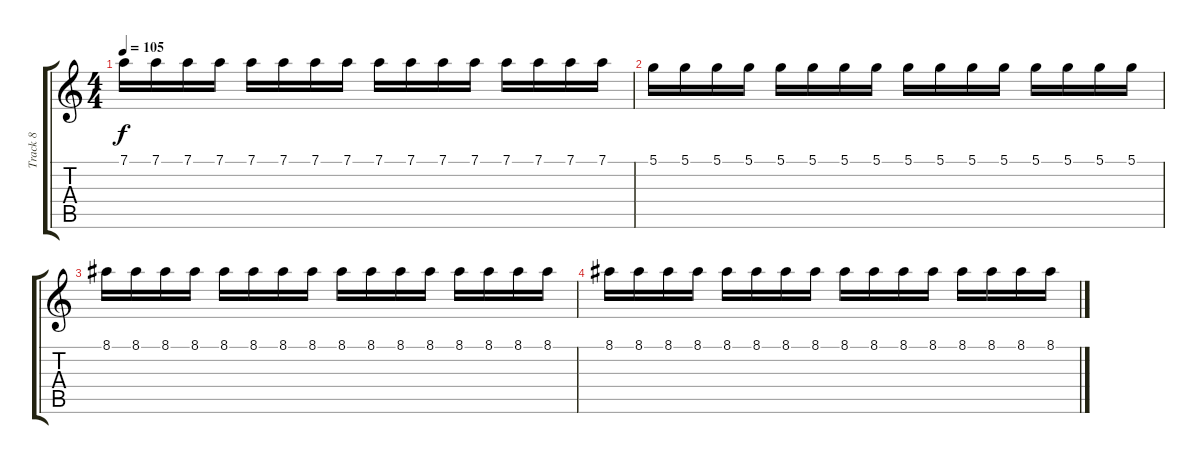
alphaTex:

\track ("Track 8" "Track 8") {instrument distortionguitar}
\staff {score tabs}
\tuning (D4 A3 F3 C3 G2 D2) {hide}
\ts (4 4)
\tempo 105
\clef g2
\ks c
7.1.16{dy f} 7.1.16 7.1.16 7.1.16 7.1.16 7.1.16 7.1.16 7.1.16 7.1.16 7.1.16 7.1.16 7.1.16 7.1.16 7.1.16 7.1.16 7.1.16 |
5.1.16 5.1.16 5.1.16 5.1.16 5.1.16 5.1.16 5.1.16 5.1.16 5.1.16 5.1.16 5.1.16 5.1.16 5.1.16 5.1.16 5.1.16 5.1.16 |
8.1.16 8.1.16 8.1.16 8.1.16 8.1.16 8.1.16 8.1.16 8.1.16 8.1.16 8.1.16 8.1.16 8.1.16 8.1.16 8.1.16 8.1.16 8.1.16 |
8.1.16 8.1.16 8.1.16 8.1.16 8.1.16 8.1.16 8.1.16 8.1.16 8.1.16 8.1.16 8.1.16 8.1.16 8.1.16 8.1.16 8.1.16 8.1.16
